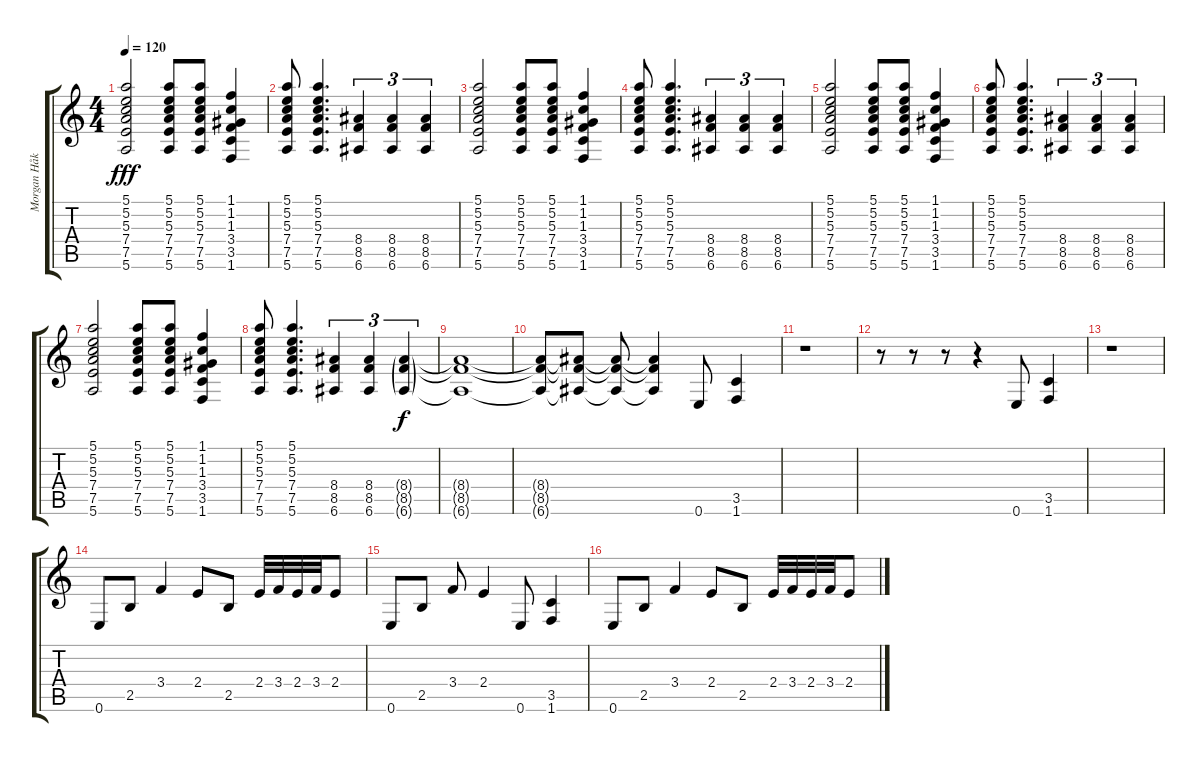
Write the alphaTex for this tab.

\track ("Morgan Håkansson" "Morgan Håk") {instrument distortionguitar}
\staff {score tabs}
\tuning (E4 B3 G3 D3 A2 E2) {hide}
\ts (4 4)
\tempo 120
\clef g2
\ks c
(5.1 5.2 5.3 7.4 7.5 5.6).2{dy fff} (5.1 5.2 5.3 7.4 7.5 5.6).8 (5.1 5.2 5.3 7.4 7.5 5.6).8 (1.1 1.2 1.3 3.4 3.5 1.6).4 |
(5.1 5.2 5.3 7.4 7.5 5.6).8 (5.1 5.2 5.3 7.4 7.5 5.6).4{d} (8.4 8.5 6.6).4{tu (3 2)} (8.4 8.5 6.6).4{tu (3 2)} (8.4 8.5 6.6).4{tu (3 2)} |
(5.1 5.2 5.3 7.4 7.5 5.6).2 (5.1 5.2 5.3 7.4 7.5 5.6).8 (5.1 5.2 5.3 7.4 7.5 5.6).8 (1.1 1.2 1.3 3.4 3.5 1.6).4 |
(5.1 5.2 5.3 7.4 7.5 5.6).8 (5.1 5.2 5.3 7.4 7.5 5.6).4{d} (8.4 8.5 6.6).4{tu (3 2)} (8.4 8.5 6.6).4{tu (3 2)} (8.4 8.5 6.6).4{tu (3 2)} |
(5.1 5.2 5.3 7.4 7.5 5.6).2 (5.1 5.2 5.3 7.4 7.5 5.6).8 (5.1 5.2 5.3 7.4 7.5 5.6).8 (1.1 1.2 1.3 3.4 3.5 1.6).4 |
(5.1 5.2 5.3 7.4 7.5 5.6).8 (5.1 5.2 5.3 7.4 7.5 5.6).4{d} (8.4 8.5 6.6).4{tu (3 2)} (8.4 8.5 6.6).4{tu (3 2)} (8.4 8.5 6.6).4{tu (3 2)} |
(5.1 5.2 5.3 7.4 7.5 5.6).2 (5.1 5.2 5.3 7.4 7.5 5.6).8 (5.1 5.2 5.3 7.4 7.5 5.6).8 (1.1 1.2 1.3 3.4 3.5 1.6).4 |
(5.1 5.2 5.3 7.4 7.5 5.6).8 (5.1 5.2 5.3 7.4 7.5 5.6).4{d} (8.4 8.5 6.6).4{tu (3 2)} (8.4 8.5 6.6).4{tu (3 2)} (8.4{g} 8.5{g} 6.6{g}).4{tu (3 2) dy f} |
(8.4{t} 8.5{t} 6.6{t}).1 |
(8.4{t} 8.5{t} 6.6{t}).8 (8.4{t} 8.5{t} 6.6{t}).8 (8.4{t} 8.5{t} 6.6{t}).8 (8.4{t} 8.5{t} 6.6{t}).4 0.6.8 (3.5 1.6).4 |
r.1 |
r.8 r.8 r.8 r.4 0.6.8 (3.5 1.6).4 |
r.1 |
0.6.8 2.5.8 3.4.4 2.4.8 2.5.8 2.4.32 3.4.32 2.4.32 3.4.32 2.4.8 |
0.6.8 2.5.8 3.4.8 2.4.4 0.6.8 (3.5 1.6).4 |
0.6.8 2.5.8 3.4.4 2.4.8 2.5.8 2.4.32 3.4.32 2.4.32 3.4.32 2.4.8
